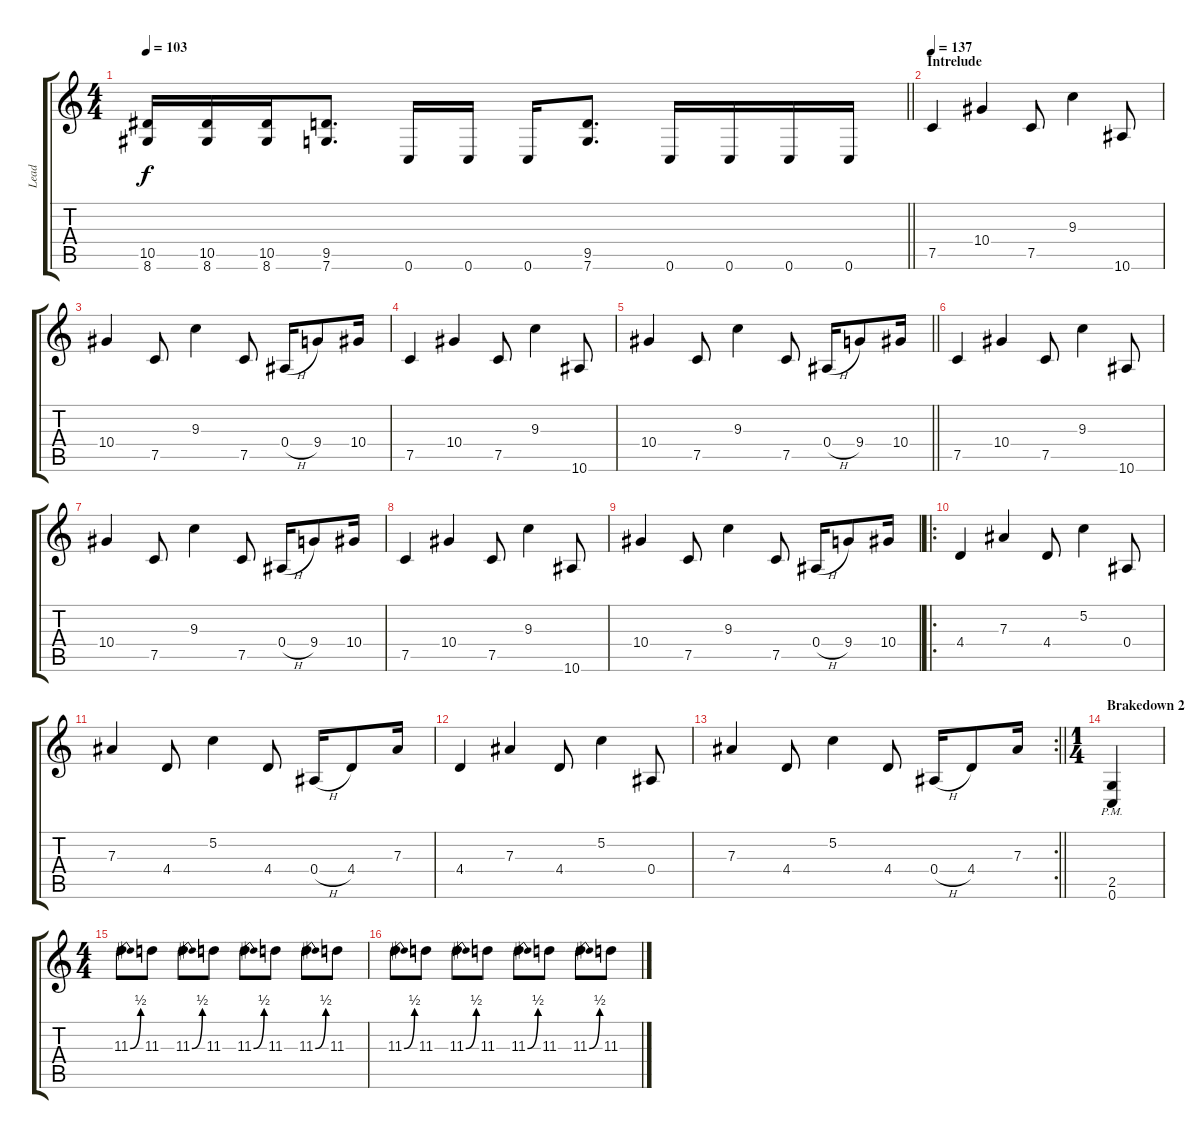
\track ("Lead" "Lead") {instrument distortionguitar}
\staff {score tabs}
\tuning (C4 G3 Eb3 Bb2 F2 C2) {hide}
\ts (4 4)
\tempo 103
\clef g2
\barLineRight lightlight
\ks c
(10.5 8.6).16{dy f} (10.5 8.6).16 (10.5 8.6).16 (9.5 7.6).8{d} 0.6.16 0.6.16 0.6.16 (9.5 7.6).8{d} 0.6.16 0.6.16 0.6.16 0.6.16 |
\section ("" "Intrelude")
\tempo 137
7.5.4{instrument electricguitarjazz} 10.4.4 7.5.8 9.3.4 10.6.8 |
10.4.4 7.5.8 9.3.4 7.5.8 0.4{h}.16 9.4.8 10.4.16 |
7.5.4 10.4.4 7.5.8 9.3.4 10.6.8 |
\barLineRight lightlight
10.4.4 7.5.8 9.3.4 7.5.8 0.4{h}.16 9.4.8 10.4.16 |
\section ("" "")
7.5.4 10.4.4 7.5.8 9.3.4 10.6.8 |
10.4.4 7.5.8 9.3.4 7.5.8 0.4{h}.16 9.4.8 10.4.16 |
7.5.4 10.4.4 7.5.8 9.3.4 10.6.8 |
10.4.4 7.5.8 9.3.4 7.5.8 0.4{h}.16 9.4.8 10.4.16 |
\ro
4.4.4 7.3.4 4.4.8 5.2.4 0.4.8 |
7.3.4 4.4.8 5.2.4 4.4.8 0.4{h}.16 4.4.8 7.3.16 |
4.4.4 7.3.4 4.4.8 5.2.4 0.4.8 |
\rc 2
\barLineRight lightlight
7.3.4 4.4.8 5.2.4 4.4.8 0.4{h}.16 4.4.8 7.3.16 |
\ts (1 4)
\section ("" "Brakedown 2")
(2.5{pm} 0.6).4{instrument distortionguitar} |
\ts (4 4)
11.3{be (bend 0 0 60 2)}.8 11.3.8 11.3{be (bend 0 0 60 2)}.8 11.3.8 11.3{be (bend 0 0 60 2)}.8 11.3.8 11.3{be (bend 0 0 60 2)}.8 11.3.8 |
11.3{be (bend 0 0 60 2)}.8 11.3.8 11.3{be (bend 0 0 60 2)}.8 11.3.8 11.3{be (bend 0 0 60 2)}.8 11.3.8 11.3{be (bend 0 0 60 2)}.8 11.3.8
